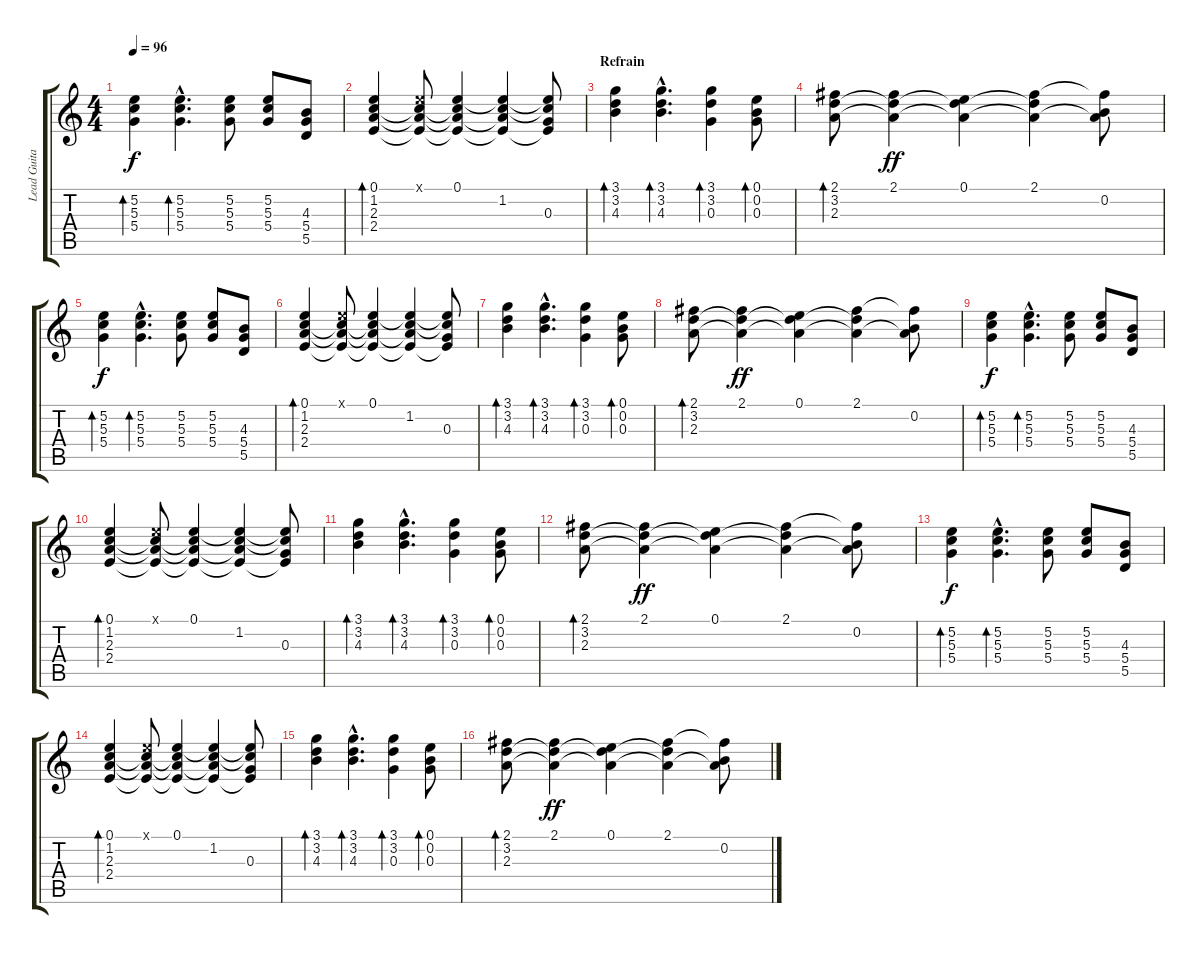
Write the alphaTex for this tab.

\track ("Lead Guitar" "Lead Guita") {instrument electricguitarclean}
\staff {score tabs}
\tuning (E4 B3 G3 D3 A2 E2) {hide}
\ts (4 4)
\tempo 96
\clef g2
\ks c
(5.2 5.3 5.4).4{bd 60 dy f} (5.2{hac} 5.3{hac} 5.4{hac}).4{d bd 60} (5.2 5.3 5.4).8 (5.2 5.3 5.4).8 (4.3 5.4 5.5).8 |
(0.1 1.2 2.3 2.4).4{bd 60} (0.1{x} 1.2{t} 2.3{t} 2.4{t}).8 (0.1 1.2{t} 2.3{t} 2.4{t}).4 (0.1{t} 1.2 2.3{t} 2.4{t}).4 (0.1{t} 1.2{t} 0.3 2.4{t}).8 |
\section ("" "Refrain")
(3.1 3.2 4.3).4{bd 60} (3.1{hac} 3.2{hac} 4.3{hac}).4{d bd 60} (3.1 3.2 0.3).4{bd 60} (0.1 0.2 0.3).8{bd 60} |
(2.1 3.2 2.3).8{bd 60} (2.1 3.2{t} 2.3{t}).4{dy ff} (0.1 3.2{t} 2.3{t}).4 (2.1 3.2{t} 2.3{t}).4 (2.1{t} 0.2 2.3{t}).8 |
(5.2 5.3 5.4).4{bd 60 dy f} (5.2{hac} 5.3{hac} 5.4{hac}).4{d bd 60} (5.2 5.3 5.4).8 (5.2 5.3 5.4).8 (4.3 5.4 5.5).8 |
(0.1 1.2 2.3 2.4).4{bd 60} (0.1{x} 1.2{t} 2.3{t} 2.4{t}).8 (0.1 1.2{t} 2.3{t} 2.4{t}).4 (0.1{t} 1.2 2.3{t} 2.4{t}).4 (0.1{t} 1.2{t} 0.3 2.4{t}).8 |
(3.1 3.2 4.3).4{bd 60} (3.1{hac} 3.2{hac} 4.3{hac}).4{d bd 60} (3.1 3.2 0.3).4{bd 60} (0.1 0.2 0.3).8{bd 60} |
(2.1 3.2 2.3).8{bd 60} (2.1 3.2{t} 2.3{t}).4{dy ff} (0.1 3.2{t} 2.3{t}).4 (2.1 3.2{t} 2.3{t}).4 (2.1{t} 0.2 2.3{t}).8 |
(5.2 5.3 5.4).4{bd 60 dy f} (5.2{hac} 5.3{hac} 5.4{hac}).4{d bd 60} (5.2 5.3 5.4).8 (5.2 5.3 5.4).8 (4.3 5.4 5.5).8 |
(0.1 1.2 2.3 2.4).4{bd 60} (0.1{x} 1.2{t} 2.3{t} 2.4{t}).8 (0.1 1.2{t} 2.3{t} 2.4{t}).4 (0.1{t} 1.2 2.3{t} 2.4{t}).4 (0.1{t} 1.2{t} 0.3 2.4{t}).8 |
(3.1 3.2 4.3).4{bd 60} (3.1{hac} 3.2{hac} 4.3{hac}).4{d bd 60} (3.1 3.2 0.3).4{bd 60} (0.1 0.2 0.3).8{bd 60} |
(2.1 3.2 2.3).8{bd 60} (2.1 3.2{t} 2.3{t}).4{dy ff} (0.1 3.2{t} 2.3{t}).4 (2.1 3.2{t} 2.3{t}).4 (2.1{t} 0.2 2.3{t}).8 |
(5.2 5.3 5.4).4{bd 60 dy f} (5.2{hac} 5.3{hac} 5.4{hac}).4{d bd 60} (5.2 5.3 5.4).8 (5.2 5.3 5.4).8 (4.3 5.4 5.5).8 |
(0.1 1.2 2.3 2.4).4{bd 60} (0.1{x} 1.2{t} 2.3{t} 2.4{t}).8 (0.1 1.2{t} 2.3{t} 2.4{t}).4 (0.1{t} 1.2 2.3{t} 2.4{t}).4 (0.1{t} 1.2{t} 0.3 2.4{t}).8 |
(3.1 3.2 4.3).4{bd 60} (3.1{hac} 3.2{hac} 4.3{hac}).4{d bd 60} (3.1 3.2 0.3).4{bd 60} (0.1 0.2 0.3).8{bd 60} |
(2.1 3.2 2.3).8{bd 60} (2.1 3.2{t} 2.3{t}).4{dy ff} (0.1 3.2{t} 2.3{t}).4 (2.1 3.2{t} 2.3{t}).4 (2.1{t} 0.2 2.3{t}).8
